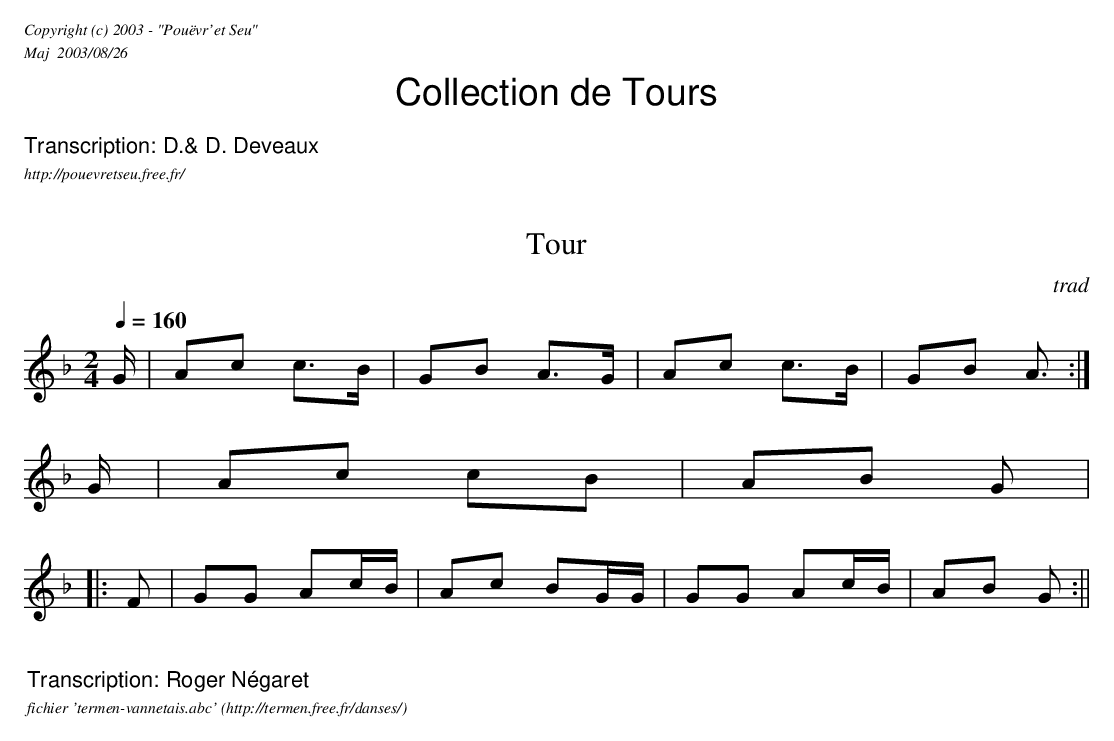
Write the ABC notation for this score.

X:1
T: Tour
C: trad
L: 1/8
M: 2/4
Q: 1/4=160
K: F
G/2 | Ac c>B | GB A>G | Ac c>B | GB A3/2 :|
G/2 | Ac cB | AB  G |
|: F | GG Ac/B/ | Ac BG/G/ | GG Ac/B/ | AB G :||
